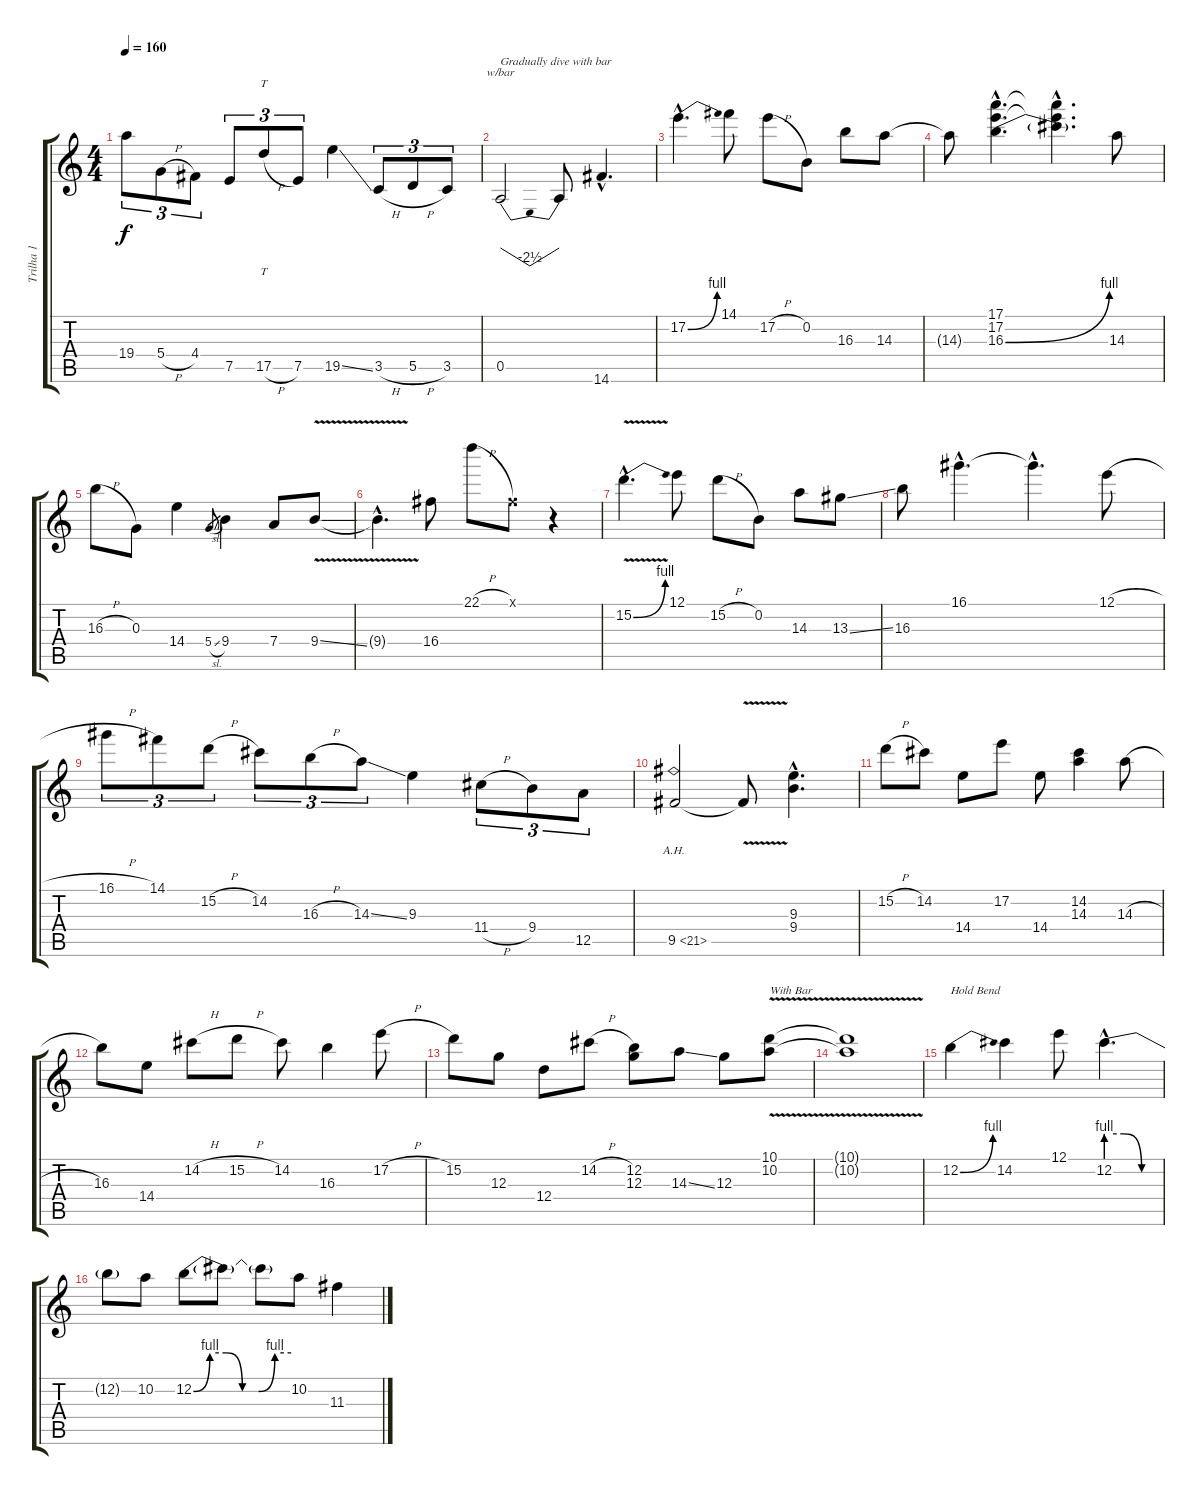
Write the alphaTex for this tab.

\track ("Trilha 1" "Trilha 1") {instrument overdrivenguitar}
\staff {score tabs}
\tuning (E4 B3 G3 D3 A2 E2) {hide}
\ts (4 4)
\tempo 160
\clef g2
\ks c
19.4{t}.8{tu (3 2) dy f} 5.4{h}.8{tu (3 2)} 4.4.8{tu (3 2)} 7.5.8{tu (3 2)} 17.5{h}.8{tt tu (3 2)} 7.5.8{tu (3 2)} 19.5{ss}.4 3.5{h}.8{tu (3 2)} 5.5{h}.8{tu (3 2)} 3.5.8{tu (3 2)} |
0.5.2{tbe (dip default 0 0 30 -10 60 0) txt "Gradually dive with bar"} 0.5{t}.8 14.6{hac}.4{d} |
17.2{be (bend 0 0 60 4) hac}.4{d} 14.1.8 17.2{h}.8 0.2.8 16.3.8 14.3.8 |
14.3{t}.8 (17.1{hac} 17.2{hac} 16.3{be (bend 0 0 60 4) hac}).4{d} (17.1{hac t} 17.2{hac t} 16.3{hac t}).4{d} 14.3.8 |
16.3{h}.8 0.3.8 14.4.4 5.4{sl}.8{gr} 9.4.4 7.4.8 9.4{v ss}.8 |
9.4{hac t}.4{d} 16.4.8 22.1{h}.8 2.1{x}.8 r.4 |
15.2{be (bend 0 0 60 4) v hac}.4{d} 12.1.8 15.2{h}.8 0.2.8 14.3.8 13.3{ss}.8 |
16.3.8 16.1{hac}.4{d} 16.1{hac t}.4{d} 12.1{h}.8 |
16.1{h}.8{tu (3 2)} 14.1.8{tu (3 2)} 15.2{h}.8{tu (3 2)} 14.2.8{tu (3 2)} 16.3{h}.8{tu (3 2)} 14.3{ss}.8{tu (3 2)} 9.3.4 11.4{h}.8{tu (3 2)} 9.4.8{tu (3 2)} 12.5.8{tu (3 2)} |
9.5{ah 12}.2 9.5{v t}.8 (9.3{hac} 9.4{hac}).4{d} |
15.2{h}.8 14.2.8 14.4.8 17.2.8 14.4.8 (14.2 14.3).4 14.3{h}.8 |
16.3.8 14.4.8 14.2{h}.8 15.2{h}.8 14.2.8 16.3.4 17.2{h}.8 |
15.2.8 12.3.8 12.4.8 14.2{h}.8 (12.2 12.3).8 14.3{ss}.8 12.3.8 (10.1{v} 10.2{v}).8{txt "With Bar"} |
(10.1{t} 10.2{t}).1 |
12.2{be (bend 0 0 60 4)}.4{txt "Hold Bend"} 14.2.4 12.1.8 12.2{be (custom 0 4 20 4 40 0 60 0) hac}.4{d} |
12.2{t}.8 10.2.8 12.2{be (custom 0 0 10 4 20 4 30 0 40 0 50 4 60 4)}.8 12.2{t}.8 12.2{t}.8 10.2.8 11.3.4
